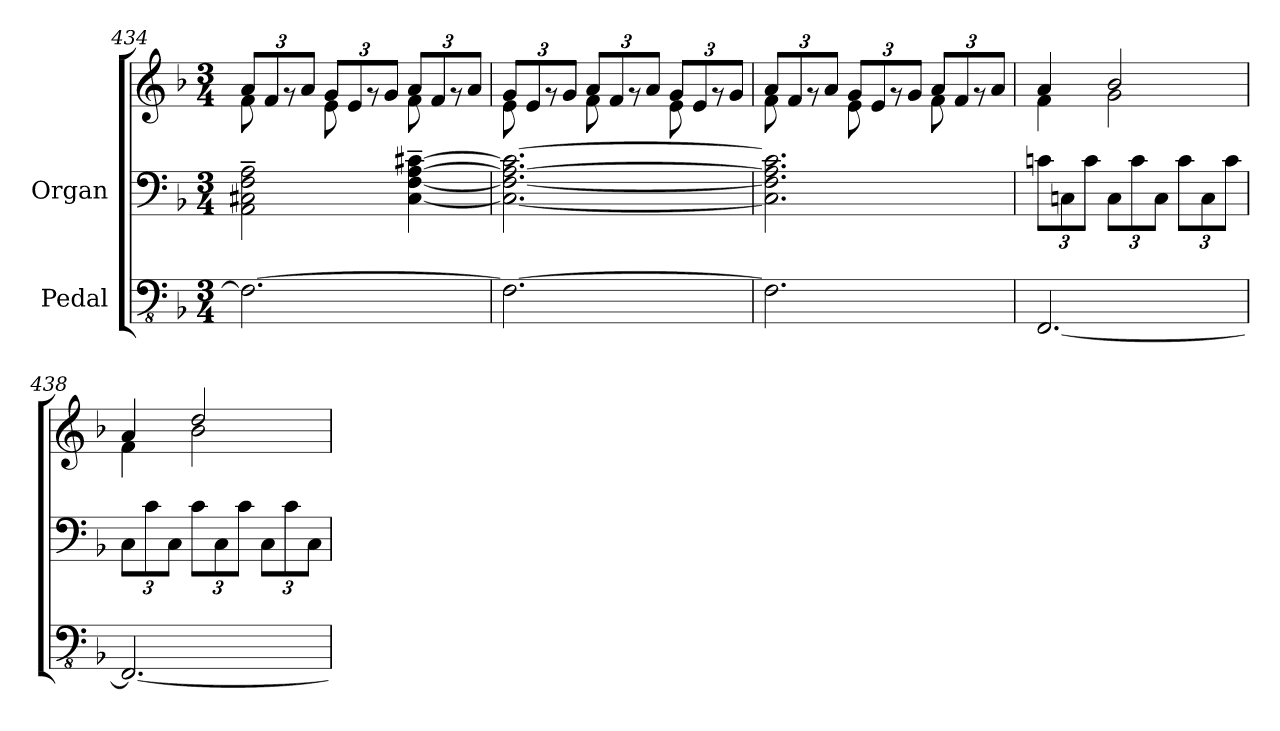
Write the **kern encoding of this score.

**kern	**kern	**kern
*part2	*part1	*part1
*staff3	*staff2	*staff1
*I"Pedal	*I"Organ	*
*clefFv4	*clefF4	*clefG2
*k[b-]	*k[b-]	*k[b-]
*M3/4	*M3/4	*M3/4
*	*	*Xbrackettup
=434	=434	=434
*	*	*^
2.FF\_	2AA\~ 2C#X\~ 2F\~ 2A\~	12a/L	8f\
.	.	12f/	.
.	.	.	8rg
.	.	12a/J	.
.	.	12g/L	8e\
.	.	12e/	.
.	.	.	8rg
.	.	12g/J	.
.	[4C#\~ [4F\~ [4A\~ [4c#X\~	12a/L	8f\
.	.	12f/	.
.	.	.	8rg
.	.	12a/J	.
!!LO:LB:g=z	!!
=435	=435	=435	=435
2.FF\_	2.C#\_ 2.F\_ 2.A\_ 2.c#\_	12g/L	8e\
.	.	12e/	.
.	.	.	8rg
.	.	12g/J	.
.	.	12a/L	8f\
.	.	12f/	.
.	.	.	8rg
.	.	12a/J	.
.	.	12g/L	8e\
.	.	12e/	.
.	.	.	8rg
.	.	12g/J	.
=436	=436	=436	=436
2.FF\]	2.C#\] 2.F\] 2.A\] 2.c#\]	12a/L	8f\
.	.	12f/	.
.	.	.	8rg
.	.	12a/J	.
.	.	12g/L	8e\
.	.	12e/	.
.	.	.	8rg
.	.	12g/J	.
.	.	12a/L	8f\
.	.	12f/	.
.	.	.	8rg
.	.	12a/J	.
=437	=437	=437	=437
*	*Xbrackettup	*	*
[2.FFF/	12cn\L	4a/	4f\
.	12Cn\	.	.
.	12c\J	.	.
.	12C\L	2b-/	2g\
.	12c\	.	.
.	12C\J	.	.
.	12c\L	.	.
.	12C\	.	.
.	12c\J	.	.
=438	=438	=438	=438
2.FFF/_	12C\L	4a/	4f\
.	12c\	.	.
.	12C\J	.	.
.	12c\L	2dd/	2b-\
.	12C\	.	.
.	12c\J	.	.
.	12C\L	.	.
.	12c\	.	.
.	12C\J	.	.
*	*	*v	*v
=	=	=
*-	*-	*-
